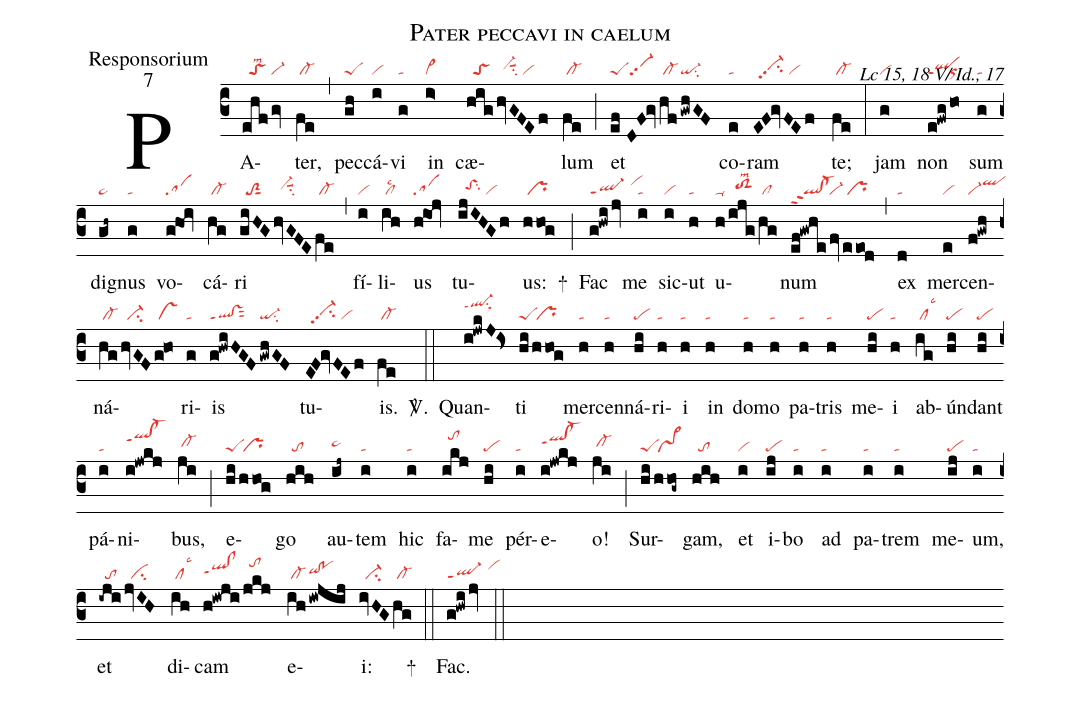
name:Pater peccavi in caelum;
office-part:Responsorium;
mode:7;
commentary:Lc 15, 18 V/ Id., 17;
nabc-lines:1;
%%
(c3)
PA(ehf|//toSlsm2|/gv|vi-)ter,(fe|/cl-) (,)
pec(gh|peS)cá(i|vi)vi(g|ta) in(i>|vi>) cæ(hig|//toS|/hvGFEf|//vi-hhsuu1su2/vi)lum(fe|/cl-) (;)
et(ef|peS|//D!F!gv|/vi-pp2|/hf|/cl-|!gwhGF|qi-su2) co(e|ta)ram(EF!gvFEf|//vi-hhpp2su2/vi) te;(fe|/cl-) (:)
jam(g|vi) non(e!fwg|qlppt1|/ho|or) sum(g|ta) di(gh~|pe~)gnus(g|ta) vo(ghOi|sa)cá(hg|/cl-)ri(giHG|//toS2sut1|hvGFE|//vi-hhsuu1su2|fe|/cl-) (,)
fí(i|vi)li(ih|/cllsc2)us(hiOj|sa) tu(ijIHGh|//toShhsu2/vi)us:(hhog|/pr) +(;)
Fac(g!hwi/jv|ql-ppt1/vihj) me(i|ta) sic(i|vi)ut(h|ta) u(h|ta-|/ijg|//toS2hhlsm2|/hg|/cl)num(ef!gwhe|ql!cl-ppt2|/fv|vi-|/eeod|/pr) (,)
ex(d|ta) mer(e|vi)cen(f!gwh|vi-qlhj)ná(hg|/cl-|/hvGF|//ci-|g!ho|/vs)ri(g|ta)is(g!hwiHGF|ql!vsppt1sut2|/gwhGF|qi-su2) tu(EF!gvFEf|//vi-hhpp2su2/vi)is.(fe|/cl-) <sp>V/</sp>.(::)
Quan(i!jwkJ!Is>|ql-hkppt1su1sux1)ti(hi|peS|/hhog|/pr) mer(h|ta)cen(h|ta)ná(hi|pe)ri(h|ta)i(h|ta) in(h|ta) do(h|ta)mo(h|ta) pa(h|ta)tris(h|ta) me(hi|pe)i(h|ta) ab(ig|/cllsc3)ún(hi|pe)dant(hi|pe) pá(i|ta)ni(i!jwkj|qlhj!cl-hjppt1)bus,(ji|/cl-hh) (;)
e(hi|peS|/hhog|/pr)go(hih|//to) au(ij~|pe~hh)tem(i|ta) hic(i|ta) fa(ikj|//tohk)me(hi|pe) pér(i|ta)e(i!jwkj|qlhi!cl-hippt1)o!(ji|/cl-hh) (;)
Sur(hi|peS|/hhog~|/pr~)gam,(hih|//to) et(i|vi) i(ij|pe)bo(i|ta) ad(i|ta) pa(i|ta)trem(i|ta) me(ij|pe)um,(i|ta) et(-iji|//to|jvIH|//ci) di(ih|/cllsc3)cam(h!iwji|qlhh!clhhppt1|/jkj|//tohk) e(ih|/cl-|!iwjij|qihh!pohh)i:(ivHG|//ci-|hg|/cl-) +(::)
Fac.(g!hwi/jv|ql-ppt1/vihj) (::)
